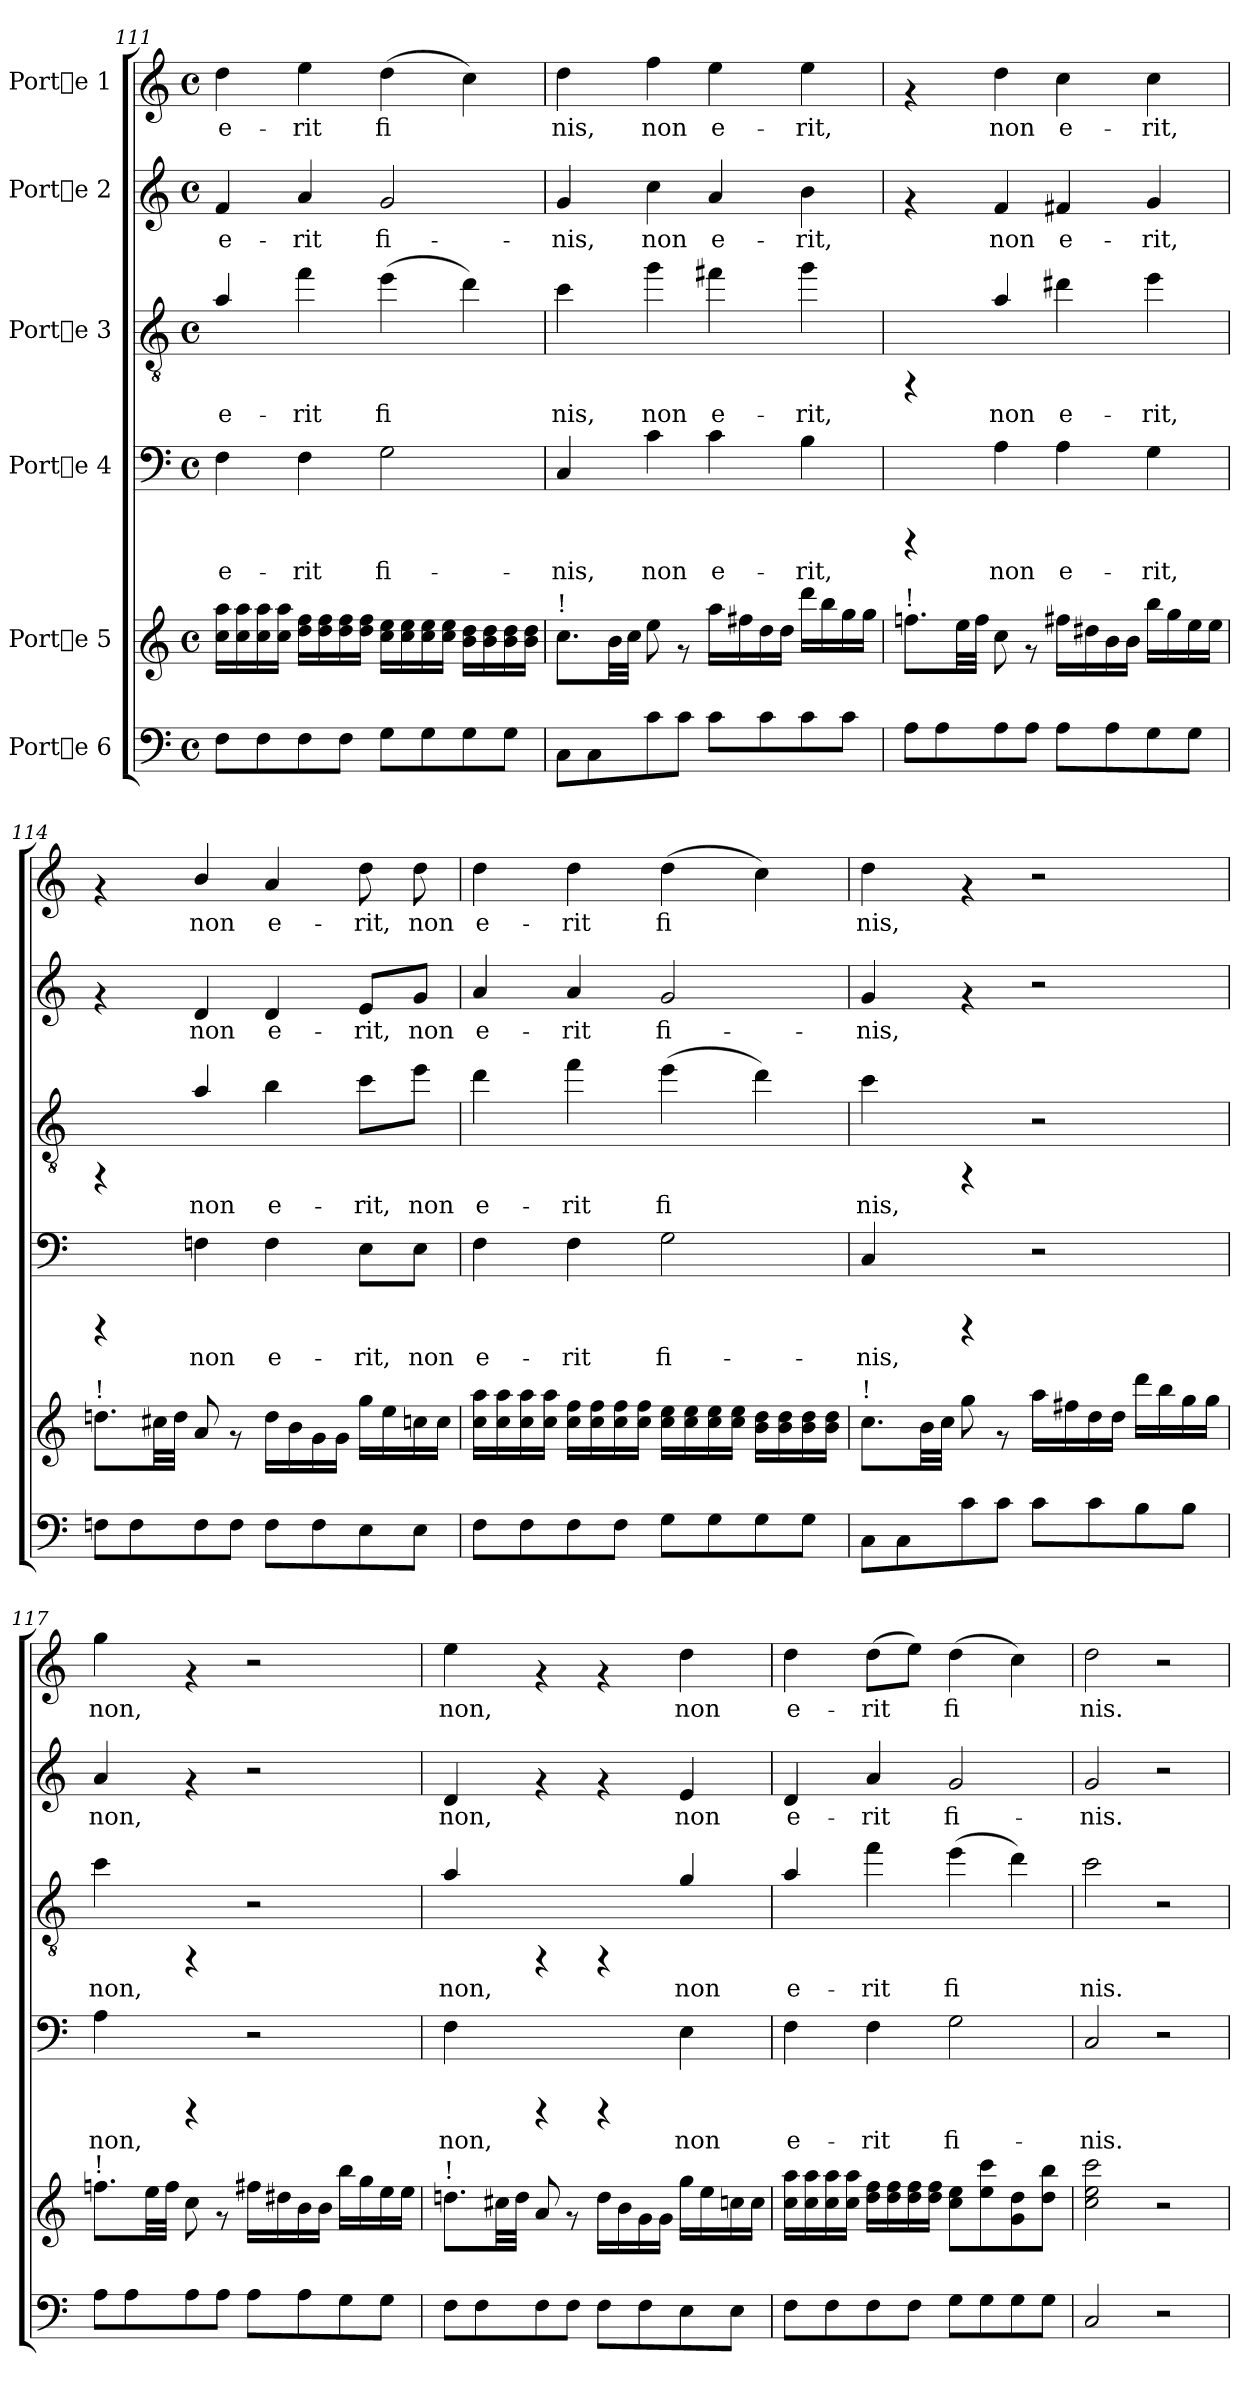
**kern	**kern	**kern	**text	**kern	**text	**kern	**text	**kern	**text
*part6	*part5	*part4	*part4	*part3	*part3	*part2	*part2	*part1	*part1
*staff6	*staff5	*staff4	*staff4	*staff3	*staff3	*staff2	*staff2	*staff1	*staff1
*I"Porte 6	*I"Porte 5	*I"Porte 4	*	*I"Porte 3	*	*I"Porte 2	*	*I"Porte 1	*
*clefF4	*clefG2	*clefF4	*	*clefGv2	*	*clefG2	*	*clefG2	*
*	*	*	*	*ITrd8c14	*	*	*	*ITrd1c2	*
*M4/4	*M4/4	*M4/4	*	*M4/4	*	*M4/4	*	*M4/4	*
*met(c)	*met(c)	*met(c)	*	*met(c)	*	*met(c)	*	*met(c)	*
=111	=111	=111	=111	=111	=111	=111	=111	=111	=111
!	!	!	!LO:LY:b:cj	!	!LO:LY:b:cj	!	!LO:LY:b:cj	!	!LO:LY:b:cj
8F\L	16aa\ 16cc\L	4F\	e-	4A/	e-	4f/	e-	4cc\	e-
.	16aa\ 16cc\	.	.	.	.	.	.	.	.
8F\	16aa\ 16cc\	.	.	.	.	.	.	.	.
.	16aa\ 16cc\J	.	.	.	.	.	.	.	.
!	!	!	!LO:LY:b:cj	!	!LO:LY:b:cj	!	!LO:LY:b:cj	!	!LO:LY:b:cj
8F\	16ff\ 16dd\L	4F\	-rit	4f\	-rit	4a/	-rit	4dd\	-rit
.	16ff\ 16dd\	.	.	.	.	.	.	.	.
8F\J	16ff\ 16dd\	.	.	.	.	.	.	.	.
.	16ff\ 16dd\J	.	.	.	.	.	.	.	.
!	!	!	!LO:LY:b:cj	!	!LO:LY:b:cj	!	!LO:LY:b:cj	!	!LO:LY:b:cj
8G\L	16ee\ 16cc\L	2G\	fi-	(>4e\	fi-	2g/	fi-	(>4cc\	fi-
.	16ee\ 16cc\	.	.	.	.	.	.	.	.
8G\	16ee\ 16cc\	.	.	.	.	.	.	.	.
.	16ee\ 16cc\J	.	.	.	.	.	.	.	.
!	!	!	!	!	!LO:LY:b:cj	!	!	!	!LO:LY:b:cj
8G\	16dd\ 16b\L	.	.	4d\)	--	.	.	4b\)	--
.	16dd\ 16b\	.	.	.	.	.	.	.	.
8G\J	16dd\ 16b\	.	.	.	.	.	.	.	.
.	16dd\ 16b\J	.	.	.	.	.	.	.	.
=112	=112	=112	=112	=112	=112	=112	=112	=112	=112
!	!LO:TX:a:t=!	!	!	!	!	!	!	!	!
!	!	!	!LO:LY:b:cj	!	!LO:LY:b:cj	!	!LO:LY:b:cj	!	!LO:LY:b:cj
8C\L	8.cc\L	4C/	-nis,	4c\	-nis,	4g/	-nis,	4cc\	-nis,
8C\	.	.	.	.	.	.	.	.	.
.	32b\	.	.	.	.	.	.	.	.
.	32cc\J	.	.	.	.	.	.	.	.
!	!	!	!LO:LY:b:cj	!	!LO:LY:b:cj	!	!LO:LY:b:cj	!	!LO:LY:b:cj
8c\	8ee\	4c\	non	4g\	non	4cc\	non	4ee\	non
8c\J	8rf	.	.	.	.	.	.	.	.
!	!	!	!LO:LY:b:cj	!	!LO:LY:b:cj	!	!LO:LY:b:cj	!	!LO:LY:b:cj
8c\L	16aa\L	4c\	e-	4f#X\	e-	4a/	e-	4dd\	e-
.	16ff#X\	.	.	.	.	.	.	.	.
8c\	16dd\	.	.	.	.	.	.	.	.
.	16dd\J	.	.	.	.	.	.	.	.
!	!	!	!LO:LY:b:cj	!	!LO:LY:b:cj	!	!LO:LY:b:cj	!	!LO:LY:b:cj
8c\	16ddd\L	4B\	-rit,	4g\	-rit,	4b\	-rit,	4dd\	-rit,
.	16bb\	.	.	.	.	.	.	.	.
8c\J	16gg\	.	.	.	.	.	.	.	.
.	16gg\J	.	.	.	.	.	.	.	.
!!LO:PB:g=z
=113	=113	=113	=113	=113	=113	=113	=113	=113	=113
!	!LO:TX:a:t=!	!	!	!	!	!	!	!	!
8A\L	8.ffn\L	4rCCC	.	4rFF	.	4rf	.	4rf	.
8A\	.	.	.	.	.	.	.	.	.
.	32ee\	.	.	.	.	.	.	.	.
.	32ff\J	.	.	.	.	.	.	.	.
!	!	!	!LO:LY:b:cj	!	!LO:LY:b:cj	!	!LO:LY:b:cj	!	!LO:LY:b:cj
8A\	8cc\	4A\	non	4A/	non	4f/	non	4cc\	non
8A\J	8rf	.	.	.	.	.	.	.	.
!	!	!	!LO:LY:b:cj	!	!LO:LY:b:cj	!	!LO:LY:b:cj	!	!LO:LY:b:cj
8A\L	16ff#X\L	4A\	e-	4d#X\	e-	4f#X/	e-	4b\	e-
.	16dd#X\	.	.	.	.	.	.	.	.
8A\	16b\	.	.	.	.	.	.	.	.
.	16b\J	.	.	.	.	.	.	.	.
!	!	!	!LO:LY:b:cj	!	!LO:LY:b:cj	!	!LO:LY:b:cj	!	!LO:LY:b:cj
8G\	16bb\L	4G\	-rit,	4e\	-rit,	4g/	-rit,	4b\	-rit,
.	16gg\	.	.	.	.	.	.	.	.
8G\J	16ee\	.	.	.	.	.	.	.	.
.	16ee\J	.	.	.	.	.	.	.	.
=114	=114	=114	=114	=114	=114	=114	=114	=114	=114
!	!LO:TX:a:t=!	!	!	!	!	!	!	!	!
8Fn\L	8.ddn\L	4rCCC	.	4rFF	.	4rf	.	4rf	.
8F\	.	.	.	.	.	.	.	.	.
.	32cc#X\	.	.	.	.	.	.	.	.
.	32dd\J	.	.	.	.	.	.	.	.
!	!	!	!LO:LY:b:cj	!	!LO:LY:b:cj	!	!LO:LY:b:cj	!	!LO:LY:b:cj
8F\	8a/	4Fn\	non	4A/	non	4d/	non	4a/	non
8F\J	8rf	.	.	.	.	.	.	.	.
!	!	!	!LO:LY:b:cj	!	!LO:LY:b:cj	!	!LO:LY:b:cj	!	!LO:LY:b:cj
8F\L	16dd\L	4F\	e-	4B\	e-	4d/	e-	4g/	e-
.	16b\	.	.	.	.	.	.	.	.
8F\	16g\	.	.	.	.	.	.	.	.
.	16g\J	.	.	.	.	.	.	.	.
!	!	!	!LO:LY:b:cj	!	!LO:LY:b:cj	!	!LO:LY:b:cj	!	!LO:LY:b:cj
8E\	16gg\L	8E\L	-rit,	8c\L	-rit,	8e/L	-rit,	8cc\	-rit,
.	16ee\	.	.	.	.	.	.	.	.
!	!	!	!LO:LY:b:cj	!	!LO:LY:b:cj	!	!LO:LY:b:cj	!	!LO:LY:b:cj
8E\J	16ccn\	8E\J	non	8e\J	non	8g/J	non	8cc\	non
.	16cc\J	.	.	.	.	.	.	.	.
=115	=115	=115	=115	=115	=115	=115	=115	=115	=115
!	!	!	!LO:LY:b:cj	!	!LO:LY:b:cj	!	!LO:LY:b:cj	!	!LO:LY:b:cj
8F\L	16aa\ 16cc\L	4F\	e-	4d\	e-	4a/	e-	4cc\	e-
.	16aa\ 16cc\	.	.	.	.	.	.	.	.
8F\	16aa\ 16cc\	.	.	.	.	.	.	.	.
.	16aa\ 16cc\J	.	.	.	.	.	.	.	.
!	!	!	!LO:LY:b:cj	!	!LO:LY:b:cj	!	!LO:LY:b:cj	!	!LO:LY:b:cj
8F\	16ff\ 16cc\L	4F\	-rit	4f\	-rit	4a/	-rit	4cc\	-rit
.	16ff\ 16cc\	.	.	.	.	.	.	.	.
8F\J	16ff\ 16cc\	.	.	.	.	.	.	.	.
.	16ff\ 16cc\J	.	.	.	.	.	.	.	.
!	!	!	!LO:LY:b:cj	!	!LO:LY:b:cj	!	!LO:LY:b:cj	!	!LO:LY:b:cj
8G\L	16ee\ 16cc\L	2G\	fi-	(>4e\	fi-	2g/	fi-	(>4cc\	fi-
.	16ee\ 16cc\	.	.	.	.	.	.	.	.
8G\	16ee\ 16cc\	.	.	.	.	.	.	.	.
.	16ee\ 16cc\J	.	.	.	.	.	.	.	.
!	!	!	!	!	!LO:LY:b:cj	!	!	!	!LO:LY:b:cj
8G\	16dd\ 16b\L	.	.	4d\)	--	.	.	4b\)	--
.	16dd\ 16b\	.	.	.	.	.	.	.	.
8G\J	16dd\ 16b\	.	.	.	.	.	.	.	.
.	16dd\ 16b\J	.	.	.	.	.	.	.	.
=116	=116	=116	=116	=116	=116	=116	=116	=116	=116
!	!LO:TX:a:t=!	!	!	!	!	!	!	!	!
!	!	!	!LO:LY:b:cj	!	!LO:LY:b:cj	!	!LO:LY:b:cj	!	!LO:LY:b:cj
8C\L	8.cc\L	4C/	-nis,	4c\	-nis,	4g/	-nis,	4cc\	-nis,
8C\	.	.	.	.	.	.	.	.	.
.	32b\	.	.	.	.	.	.	.	.
.	32cc\J	.	.	.	.	.	.	.	.
8c\	8gg\	4rCCC	.	4rFF	.	4rf	.	4rf	.
8c\J	8rf	.	.	.	.	.	.	.	.
8c\L	16aa\L	2r	.	2r	.	2r	.	2r	.
.	16ff#X\	.	.	.	.	.	.	.	.
8c\	16dd\	.	.	.	.	.	.	.	.
.	16dd\J	.	.	.	.	.	.	.	.
8B\	16ddd\L	.	.	.	.	.	.	.	.
.	16bb\	.	.	.	.	.	.	.	.
8B\J	16gg\	.	.	.	.	.	.	.	.
.	16gg\J	.	.	.	.	.	.	.	.
!!LO:LB:g=z
=117	=117	=117	=117	=117	=117	=117	=117	=117	=117
!	!LO:TX:a:t=!	!	!	!	!	!	!	!	!
!	!	!	!LO:LY:b:cj	!	!LO:LY:b:cj	!	!LO:LY:b:cj	!	!LO:LY:b:cj
8A\L	8.ffn\L	4A\	non,	4c\	non,	4a/	non,	4ff\	non,
8A\	.	.	.	.	.	.	.	.	.
.	32ee\	.	.	.	.	.	.	.	.
.	32ff\J	.	.	.	.	.	.	.	.
8A\	8cc\	4rCCC	.	4rFF	.	4rf	.	4rf	.
8A\J	8rf	.	.	.	.	.	.	.	.
8A\L	16ff#X\L	2r	.	2r	.	2r	.	2r	.
.	16dd#X\	.	.	.	.	.	.	.	.
8A\	16b\	.	.	.	.	.	.	.	.
.	16b\J	.	.	.	.	.	.	.	.
8G\	16bb\L	.	.	.	.	.	.	.	.
.	16gg\	.	.	.	.	.	.	.	.
8G\J	16ee\	.	.	.	.	.	.	.	.
.	16ee\J	.	.	.	.	.	.	.	.
=118	=118	=118	=118	=118	=118	=118	=118	=118	=118
!	!LO:TX:a:t=!	!	!	!	!	!	!	!	!
!	!	!	!LO:LY:b:cj	!	!LO:LY:b:cj	!	!LO:LY:b:cj	!	!LO:LY:b:cj
8F\L	8.ddn\L	4F\	non,	4A/	non,	4d/	non,	4dd\	non,
8F\	.	.	.	.	.	.	.	.	.
.	32cc#X\	.	.	.	.	.	.	.	.
.	32dd\J	.	.	.	.	.	.	.	.
8F\	8a/	4rCCC	.	4rFF	.	4rf	.	4rf	.
8F\J	8rf	.	.	.	.	.	.	.	.
8F\L	16dd\L	4rCCC	.	4rFF	.	4rf	.	4rf	.
.	16b\	.	.	.	.	.	.	.	.
8F\	16g\	.	.	.	.	.	.	.	.
.	16g\J	.	.	.	.	.	.	.	.
!	!	!	!LO:LY:b:cj	!	!LO:LY:b:cj	!	!LO:LY:b:cj	!	!LO:LY:b:cj
8E\	16gg\L	4E\	non	4G/	non	4e/	non	4cc\	non
.	16ee\	.	.	.	.	.	.	.	.
8E\J	16ccn\	.	.	.	.	.	.	.	.
.	16cc\J	.	.	.	.	.	.	.	.
=119	=119	=119	=119	=119	=119	=119	=119	=119	=119
!	!	!	!LO:LY:b:cj	!	!LO:LY:b:cj	!	!LO:LY:b:cj	!	!LO:LY:b:cj
8F\L	16aa\ 16cc\L	4F\	e-	4A/	e-	4d/	e-	4cc\	e-
.	16aa\ 16cc\	.	.	.	.	.	.	.	.
8F\	16aa\ 16cc\	.	.	.	.	.	.	.	.
.	16aa\ 16cc\J	.	.	.	.	.	.	.	.
!	!	!	!LO:LY:b:cj	!	!LO:LY:b:cj	!	!LO:LY:b:cj	!	!LO:LY:b:cj
8F\	16ff\ 16dd\L	4F\	-rit	4f\	-rit	4a/	-rit	(>8cc\L	-rit
.	16ff\ 16dd\	.	.	.	.	.	.	.	.
!	!	!	!	!	!	!	!	!	!LO:LY:b:cj
8F\J	16ff\ 16dd\	.	.	.	.	.	.	8dd\J)	.
.	16ff\ 16dd\J	.	.	.	.	.	.	.	.
!	!	!	!LO:LY:b:cj	!	!LO:LY:b:cj	!	!LO:LY:b:cj	!	!LO:LY:b:cj
8G\L	8ee\ 8cc\L	2G\	fi-	(>4e\	fi-	2g/	fi-	(>4cc\	fi-
8G\	8ccc\ 8ee\	.	.	.	.	.	.	.	.
!	!	!	!	!	!LO:LY:b:cj	!	!	!	!LO:LY:b:cj
8G\	8dd\ 8g\	.	.	4d\)	--	.	.	4b\)	--
8G\J	8bb\ 8dd\J	.	.	.	.	.	.	.	.
=120	=120	=120	=120	=120	=120	=120	=120	=120	=120
!	!	!	!LO:LY:b:cj	!	!LO:LY:b:cj	!	!LO:LY:b:cj	!	!LO:LY:b:cj
2C/	2ccc\ 2ee\ 2cc\	2C/	-nis.	2c\	-nis.	2g/	-nis.	2cc\	-nis.
2r	2r	2r	.	2r	.	2r	.	2r	.
=	=	=	=	=	=	=	=	=	=
*-	*-	*-	*-	*-	*-	*-	*-	*-	*-
